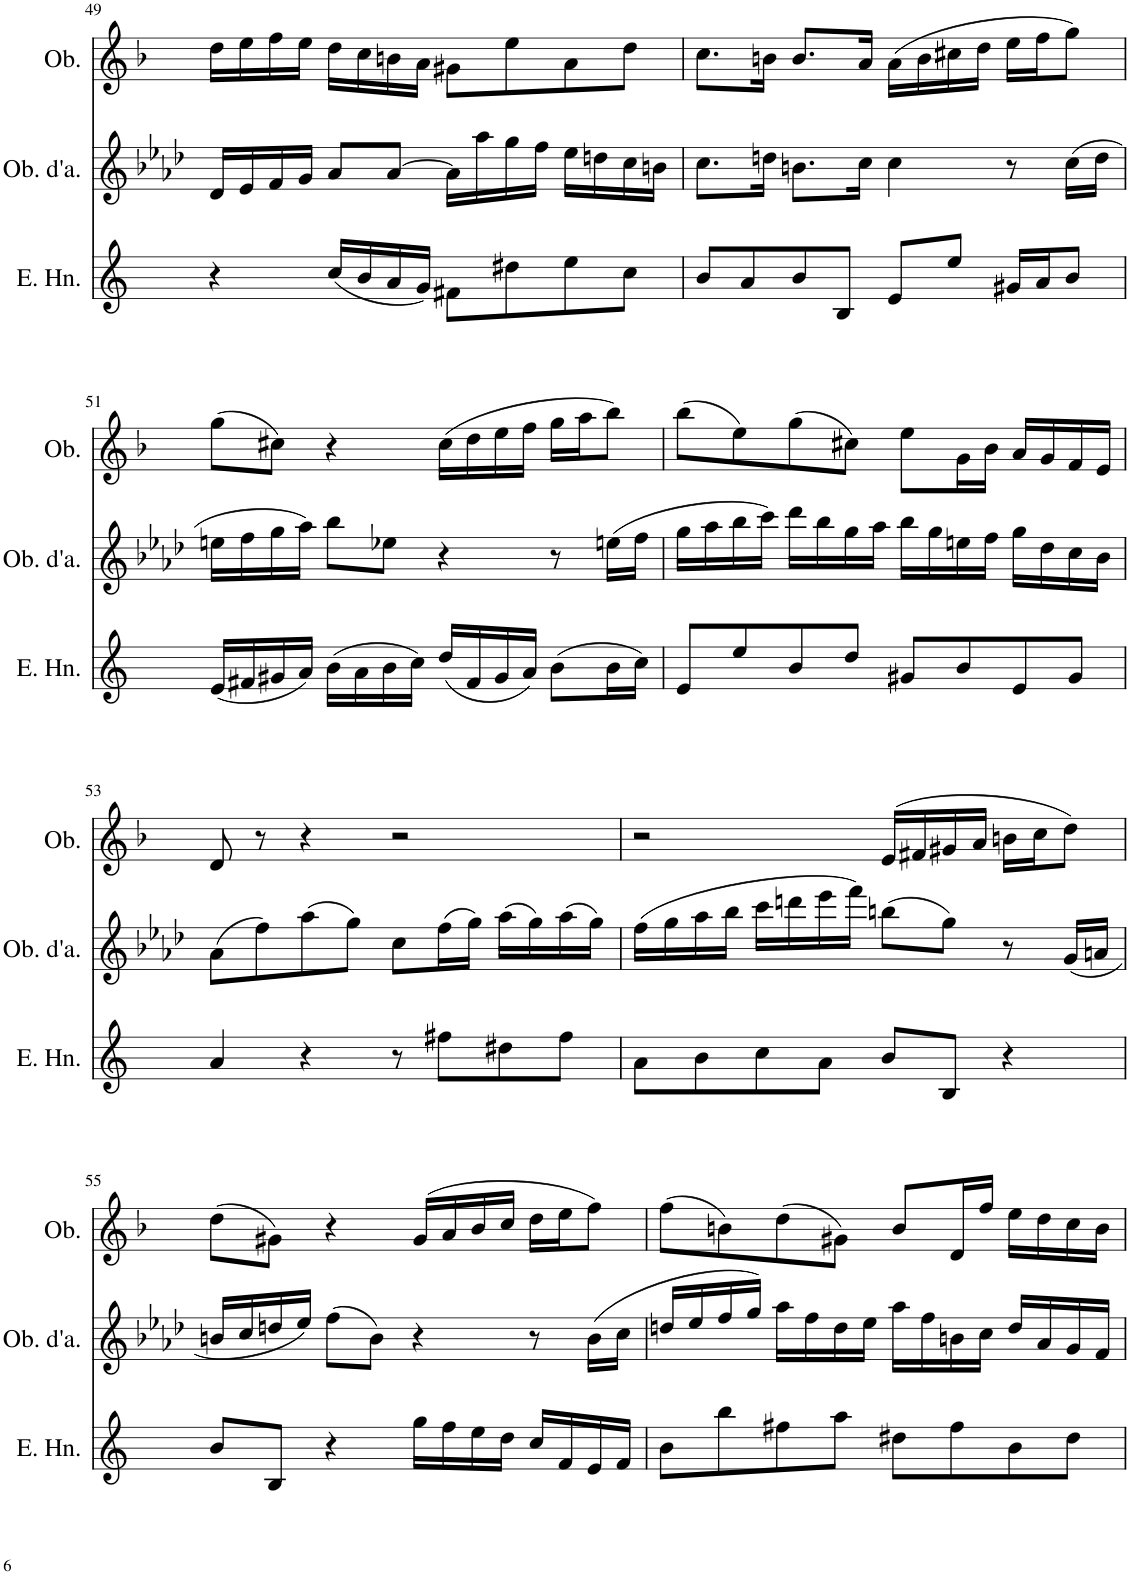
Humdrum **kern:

**kern	**kern	**kern
*part3	*part2	*part1
*staff3	*staff2	*staff1
*I"English Horn	*I"Oboe d'amore	*I"Oboe
*I'E. Hn.	*I'Ob. d'a.	*I'Ob.
!!LO:PB:g=z
*clefG2	*clefG2	*clefG2
*Trd4c7	*Trd2c3	*
*k[]	*k[b-e-a-d-]	*k[b-]
*M4/4	*M4/4	*M4/4
*met(c)	*met(c)	*met(c)
=49	=49	=49
4r	16d-/LL	16dd\LL
.	16e-/	16ee\
.	16f/	16ff\
.	16g/JJ	16ee\JJ
(16cc/LL	8a-/L	16dd\LL
16b/	.	16cc\
16a/	[8a-/J	16bn\
16g/JJ)	.	16a\JJ
8f#X\L	16a-\LL]	8g#X\L
.	16aa-\	.
8dd#X\	16gg\	8ee\
.	16ff\JJ	.
8ee\	16ee-\LL	8a\
.	16ddn\	.
8cc\J	16cc\	8dd\J
.	16bn\JJ	.
=50	=50	=50
8b/L	8.cc\L	8.cc\L
8a/	.	.
.	16ddn\Jk	16bn\Jk
8b/	8.bn\L	8.b/L
8B/J	.	.
.	16cc\Jk	16a/Jk
8e/L	4cc\	(16a\LL
.	.	16b\
8ee/J	.	16cc#X\
.	.	16dd\JJ
16g#X/LL	8r	16ee\LL
16a/J	.	16ff\J
8b/J	(16cc\LL	8gg\J)
.	16dd\JJ	.
!!LO:LB:g=z
=51	=51	=51
(16e/LL	16een\LL	(8gg\L
16f#X/	16ff\	.
16g#X/	16gg\	8cc#X\J)
16a/JJ)	16aa-\JJ)	.
(16b\LL	8bb-\L	4r
16a\	.	.
16b\	8ee-X\J	.
16cc\JJ)	.	.
(16dd/LL	4r	(16cc#\LL
16f#/	.	16dd\
16g#/	.	16ee\
16a/JJ)	.	16ff\JJ
(8b\L	8r	16gg\LL
.	.	16aa\J
16b\L	(16een\LL	8bb-\J)
16cc\JJ)	16ff\JJ	.
=52	=52	=52
8e/L	16gg\LL	(8bb-\L
.	16aa-\	.
8ee/	16bb-\	8ee\)
.	16ccc\JJ)	.
8b/	16ddd-\LL	(8gg\
.	16bb-\	.
8dd/J	16gg\	8cc#X\J)
.	16aa-\JJ	.
8g#X/L	16bb-\LL	8ee\L
.	16gg\	.
8b/	16een\	16g\L
.	16ff\JJ	16b-\JJ
8e/	16gg\LL	16a/LL
.	16dd-\	16g/
8g#/J	16cc\	16f/
.	16b-\JJ	16e/JJ
!!LO:LB:g=z
=53	=53	=53
4a/	(8a-\L	8d/
.	8ff\)	8r
4r	(8aa-\	4r
.	8gg\J)	.
8r	8cc\L	2r
8ff#X\L	(16ff\L	.
.	16gg\JJ)	.
8dd#X\	(16aa-\LL	.
.	16gg\)	.
8ff#\J	(16aa-\	.
.	16gg\JJ)	.
=54	=54	=54
8a\L	(16ff\LL	2r
.	16gg\	.
8b\	16aa-\	.
.	16bb-\JJ	.
8cc\	16ccc\LL	.
.	16dddn\	.
8a\J	16eee-\	.
.	16fff\JJ)	.
8b/L	(8bbn\L	(16e/LL
.	.	16f#X/
8B/J	8gg\J)	16g#X/
.	.	16a/JJ
4r	8r	16bn\LL
.	.	16cc\J
.	(16g/LL	8dd\J)
.	16an/JJ	.
!!LO:LB:g=z
=55	=55	=55
8b/L	16bn/LL	(8dd\L
.	16cc/	.
8B/J	16ddn/	8g#X\J)
.	16ee-/JJ)	.
4r	(8ff\L	4r
.	8b\J)	.
16gg\LL	4r	(16g#/LL
16ff\	.	16a/
16ee\	.	16b-/
16dd\JJ	.	16cc/JJ
16cc/LL	8r	16dd\LL
16f/	.	16ee\J
16e/	(16b\LL	8ff\J)
16f/JJ	16cc\JJ	.
=56	=56	=56
8b\L	16ddn/LL	(8ff\L
.	16ee-/	.
8bb\	16ff/	8bn\)
.	16gg/JJ)	.
8ff#X\	16aa-\LL	(8dd\
.	16ff\	.
8aa\J	16dd\	8g#X\J)
.	16ee-\JJ	.
8dd#X\L	16aa-\LL	8b/L
.	16ff\	.
8ff#\	16bn\	16d/L
.	16cc\JJ	16ff/JJ
8b\	16dd/LL	16ee\LL
.	16a-/	16dd\
8dd#\J	16g/	16cc\
.	16f/JJ	16b\JJ
=	=	=
*-	*-	*-
